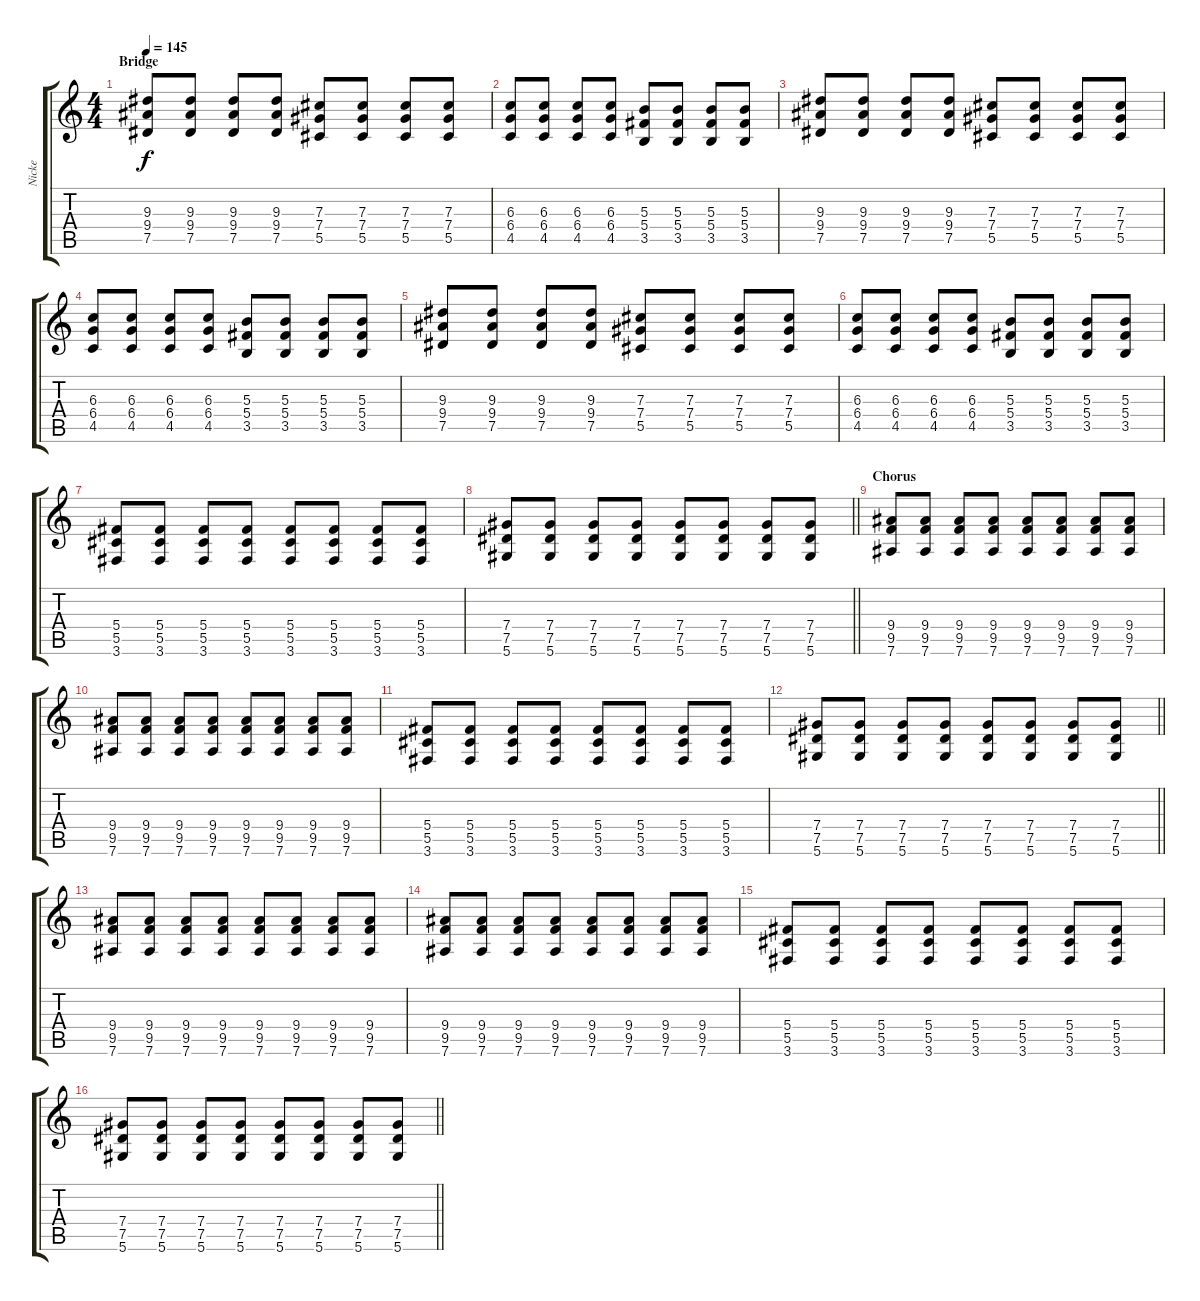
\track ("Nicke" "Nicke") {instrument distortionguitar}
\staff {score tabs}
\tuning (Eb4 Bb3 Gb3 Db3 Ab2 Eb2) {hide}
\ts (4 4)
\section ("" "Bridge")
\tempo 145
\clef g2
\ks c
(9.3 9.4 7.5).8{dy f} (9.3 9.4 7.5).8 (9.3 9.4 7.5).8 (9.3 9.4 7.5).8 (7.3 7.4 5.5).8 (7.3 7.4 5.5).8 (7.3 7.4 5.5).8 (7.3 7.4 5.5).8 |
(6.3 6.4 4.5).8 (6.3 6.4 4.5).8 (6.3 6.4 4.5).8 (6.3 6.4 4.5).8 (5.3 5.4 3.5).8 (5.3 5.4 3.5).8 (5.3 5.4 3.5).8 (5.3 5.4 3.5).8 |
(9.3 9.4 7.5).8 (9.3 9.4 7.5).8 (9.3 9.4 7.5).8 (9.3 9.4 7.5).8 (7.3 7.4 5.5).8 (7.3 7.4 5.5).8 (7.3 7.4 5.5).8 (7.3 7.4 5.5).8 |
(6.3 6.4 4.5).8 (6.3 6.4 4.5).8 (6.3 6.4 4.5).8 (6.3 6.4 4.5).8 (5.3 5.4 3.5).8 (5.3 5.4 3.5).8 (5.3 5.4 3.5).8 (5.3 5.4 3.5).8 |
(9.3 9.4 7.5).8 (9.3 9.4 7.5).8 (9.3 9.4 7.5).8 (9.3 9.4 7.5).8 (7.3 7.4 5.5).8 (7.3 7.4 5.5).8 (7.3 7.4 5.5).8 (7.3 7.4 5.5).8 |
(6.3 6.4 4.5).8 (6.3 6.4 4.5).8 (6.3 6.4 4.5).8 (6.3 6.4 4.5).8 (5.3 5.4 3.5).8 (5.3 5.4 3.5).8 (5.3 5.4 3.5).8 (5.3 5.4 3.5).8 |
(5.4 5.5 3.6).8 (5.4 5.5 3.6).8 (5.4 5.5 3.6).8 (5.4 5.5 3.6).8 (5.4 5.5 3.6).8 (5.4 5.5 3.6).8 (5.4 5.5 3.6).8 (5.4 5.5 3.6).8 |
\barLineRight lightlight
(7.4 7.5 5.6).8 (7.4 7.5 5.6).8 (7.4 7.5 5.6).8 (7.4 7.5 5.6).8 (7.4 7.5 5.6).8 (7.4 7.5 5.6).8 (7.4 7.5 5.6).8 (7.4 7.5 5.6).8 |
\section ("" "Chorus")
(9.4 9.5 7.6).8 (9.4 9.5 7.6).8 (9.4 9.5 7.6).8 (9.4 9.5 7.6).8 (9.4 9.5 7.6).8 (9.4 9.5 7.6).8 (9.4 9.5 7.6).8 (9.4 9.5 7.6).8 |
(9.4 9.5 7.6).8 (9.4 9.5 7.6).8 (9.4 9.5 7.6).8 (9.4 9.5 7.6).8 (9.4 9.5 7.6).8 (9.4 9.5 7.6).8 (9.4 9.5 7.6).8 (9.4 9.5 7.6).8 |
(5.4 5.5 3.6).8 (5.4 5.5 3.6).8 (5.4 5.5 3.6).8 (5.4 5.5 3.6).8 (5.4 5.5 3.6).8 (5.4 5.5 3.6).8 (5.4 5.5 3.6).8 (5.4 5.5 3.6).8 |
\barLineRight lightlight
(7.4 7.5 5.6).8 (7.4 7.5 5.6).8 (7.4 7.5 5.6).8 (7.4 7.5 5.6).8 (7.4 7.5 5.6).8 (7.4 7.5 5.6).8 (7.4 7.5 5.6).8 (7.4 7.5 5.6).8 |
(9.4 9.5 7.6).8 (9.4 9.5 7.6).8 (9.4 9.5 7.6).8 (9.4 9.5 7.6).8 (9.4 9.5 7.6).8 (9.4 9.5 7.6).8 (9.4 9.5 7.6).8 (9.4 9.5 7.6).8 |
(9.4 9.5 7.6).8 (9.4 9.5 7.6).8 (9.4 9.5 7.6).8 (9.4 9.5 7.6).8 (9.4 9.5 7.6).8 (9.4 9.5 7.6).8 (9.4 9.5 7.6).8 (9.4 9.5 7.6).8 |
(5.4 5.5 3.6).8 (5.4 5.5 3.6).8 (5.4 5.5 3.6).8 (5.4 5.5 3.6).8 (5.4 5.5 3.6).8 (5.4 5.5 3.6).8 (5.4 5.5 3.6).8 (5.4 5.5 3.6).8 |
\barLineRight lightlight
(7.4 7.5 5.6).8 (7.4 7.5 5.6).8 (7.4 7.5 5.6).8 (7.4 7.5 5.6).8 (7.4 7.5 5.6).8 (7.4 7.5 5.6).8 (7.4 7.5 5.6).8 (7.4 7.5 5.6).8
